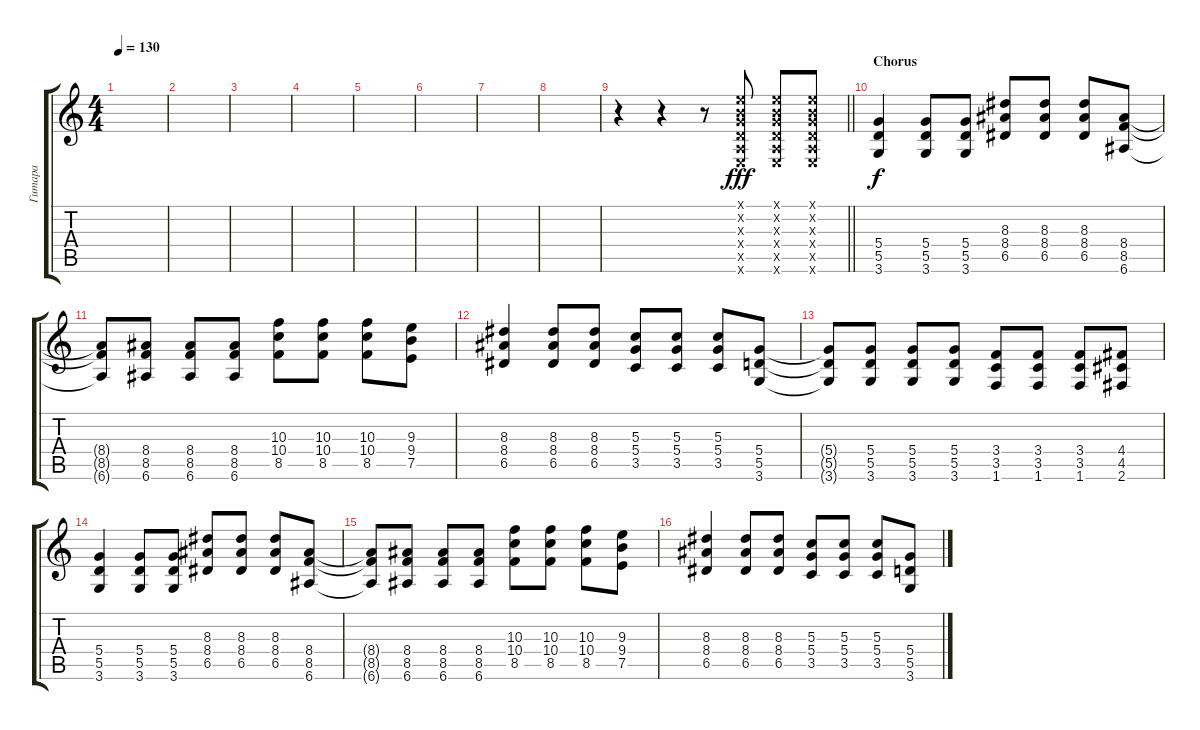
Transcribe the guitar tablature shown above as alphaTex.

\track ("Гитара" "Гитара") {instrument acousticguitarnylon}
\staff {score tabs}
\tuning (E4 B3 G3 D3 A2 E2) {hide}
\ts (4 4)
\tempo 130
\clef g2
\ks c
|
|
|
|
|
|
|
|
\barLineRight lightlight
r.4{instrument distortionguitar} r.4 r.8 (0.1{x} 0.2{x} 0.3{x} 0.4{x} 0.5{x} 0.6{x}).8{dy fff} (0.1{x} 0.2{x} 0.3{x} 0.4{x} 0.5{x} 0.6{x}).8 (0.1{x} 0.2{x} 0.3{x} 0.4{x} 0.5{x} 0.6{x}).8 |
\section ("" "Chorus")
(5.4 5.5 3.6).4{dy f} (5.4 5.5 3.6).8 (5.4 5.5 3.6).8 (8.3 8.4 6.5).8 (8.3 8.4 6.5).8 (8.3 8.4 6.5).8 (8.4 8.5 6.6).8 |
(8.4{t} 8.5{t} 6.6{t}).8 (8.4 8.5 6.6).8 (8.4 8.5 6.6).8 (8.4 8.5 6.6).8 (10.3 10.4 8.5).8 (10.3 10.4 8.5).8 (10.3 10.4 8.5).8 (9.3 9.4 7.5).8 |
(8.3 8.4 6.5).4 (8.3 8.4 6.5).8 (8.3 8.4 6.5).8 (5.3 5.4 3.5).8 (5.3 5.4 3.5).8 (5.3 5.4 3.5).8 (5.4 5.5 3.6).8 |
(5.4{t} 5.5{t} 3.6{t}).8 (5.4 5.5 3.6).8 (5.4 5.5 3.6).8 (5.4 5.5 3.6).8 (3.4 3.5 1.6).8 (3.4 3.5 1.6).8 (3.4 3.5 1.6).8 (4.4 4.5 2.6).8 |
(5.4 5.5 3.6).4 (5.4 5.5 3.6).8 (5.4 5.5 3.6).8 (8.3 8.4 6.5).8 (8.3 8.4 6.5).8 (8.3 8.4 6.5).8 (8.4 8.5 6.6).8 |
(8.4{t} 8.5{t} 6.6{t}).8 (8.4 8.5 6.6).8 (8.4 8.5 6.6).8 (8.4 8.5 6.6).8 (10.3 10.4 8.5).8 (10.3 10.4 8.5).8 (10.3 10.4 8.5).8 (9.3 9.4 7.5).8 |
(8.3 8.4 6.5).4 (8.3 8.4 6.5).8 (8.3 8.4 6.5).8 (5.3 5.4 3.5).8 (5.3 5.4 3.5).8 (5.3 5.4 3.5).8 (5.4 5.5 3.6).8
